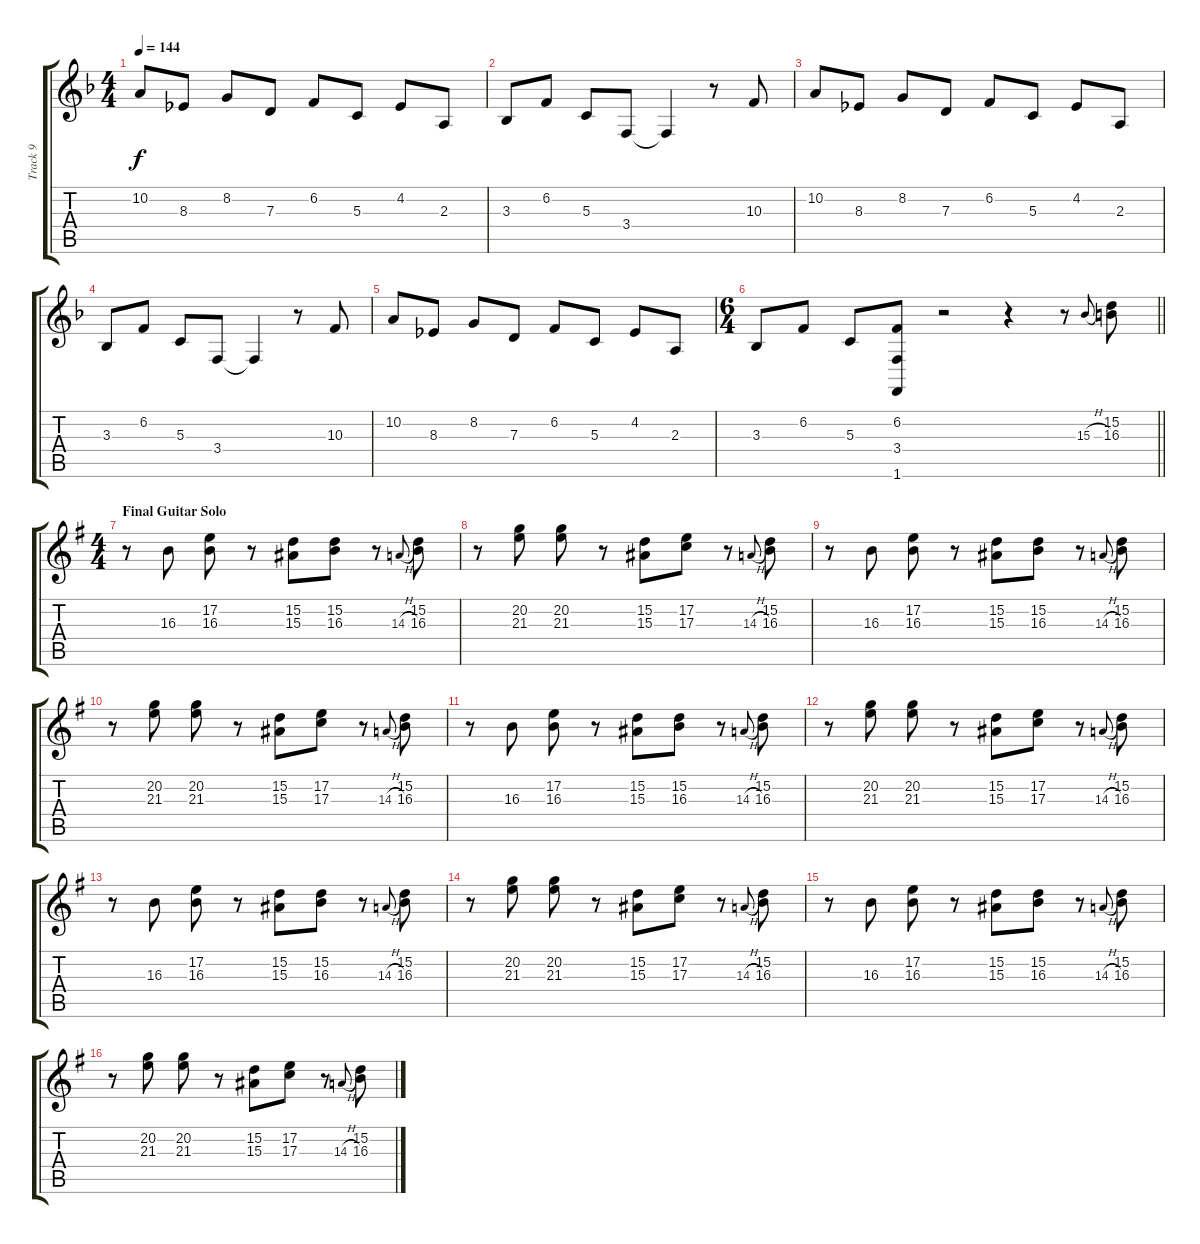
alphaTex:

\track ("Track 9" "Track 9") {instrument acousticgrandpiano}
\staff {score tabs}
\tuning (E4 B3 G3 D3 A2 E2) {hide}
\ts (4 4)
\tempo 144
\clef g2
\ks f
10.2.8{dy f} 8.3.8 8.2.8 7.3.8 6.2.8 5.3.8 4.2.8 2.3.8 |
3.3.8 6.2.8 5.3.8 3.4.8 3.4{t}.4 r.8 10.3.8 |
10.2.8 8.3.8 8.2.8 7.3.8 6.2.8 5.3.8 4.2.8 2.3.8 |
3.3.8 6.2.8 5.3.8 3.4.8 3.4{t}.4 r.8 10.3.8 |
10.2.8 8.3.8 8.2.8 7.3.8 6.2.8 5.3.8 4.2.8 2.3.8 |
\ts (6 4)
\barLineRight lightlight
3.3.8 6.2.8 5.3.8 (6.2 3.4 1.6).8 r.2 r.4 r.8 15.3{h}.8{gr onbeat} (15.2 16.3).8 |
\ts (4 4)
\section ("" "Final Guitar Solo")
\ks g
r.8 16.3.8 (17.2 16.3).8 r.8 (15.2 15.3).8 (15.2 16.3).8 r.8 14.3{h}.8{gr onbeat} (15.2 16.3).8 |
r.8 (20.2 21.3).8 (20.2 21.3).8 r.8 (15.2 15.3).8 (17.2 17.3).8 r.8 14.3{h}.8{gr onbeat} (15.2 16.3).8 |
r.8 16.3.8 (17.2 16.3).8 r.8 (15.2 15.3).8 (15.2 16.3).8 r.8 14.3{h}.8{gr onbeat} (15.2 16.3).8 |
r.8 (20.2 21.3).8 (20.2 21.3).8 r.8 (15.2 15.3).8 (17.2 17.3).8 r.8 14.3{h}.8{gr onbeat} (15.2 16.3).8 |
r.8 16.3.8 (17.2 16.3).8 r.8 (15.2 15.3).8 (15.2 16.3).8 r.8 14.3{h}.8{gr onbeat} (15.2 16.3).8 |
r.8 (20.2 21.3).8 (20.2 21.3).8 r.8 (15.2 15.3).8 (17.2 17.3).8 r.8 14.3{h}.8{gr onbeat} (15.2 16.3).8 |
r.8 16.3.8 (17.2 16.3).8 r.8 (15.2 15.3).8 (15.2 16.3).8 r.8 14.3{h}.8{gr onbeat} (15.2 16.3).8 |
r.8 (20.2 21.3).8 (20.2 21.3).8 r.8 (15.2 15.3).8 (17.2 17.3).8 r.8 14.3{h}.8{gr onbeat} (15.2 16.3).8 |
r.8 16.3.8 (17.2 16.3).8 r.8 (15.2 15.3).8 (15.2 16.3).8 r.8 14.3{h}.8{gr onbeat} (15.2 16.3).8 |
r.8 (20.2 21.3).8 (20.2 21.3).8 r.8 (15.2 15.3).8 (17.2 17.3).8 r.8 14.3{h}.8{gr onbeat} (15.2 16.3).8
